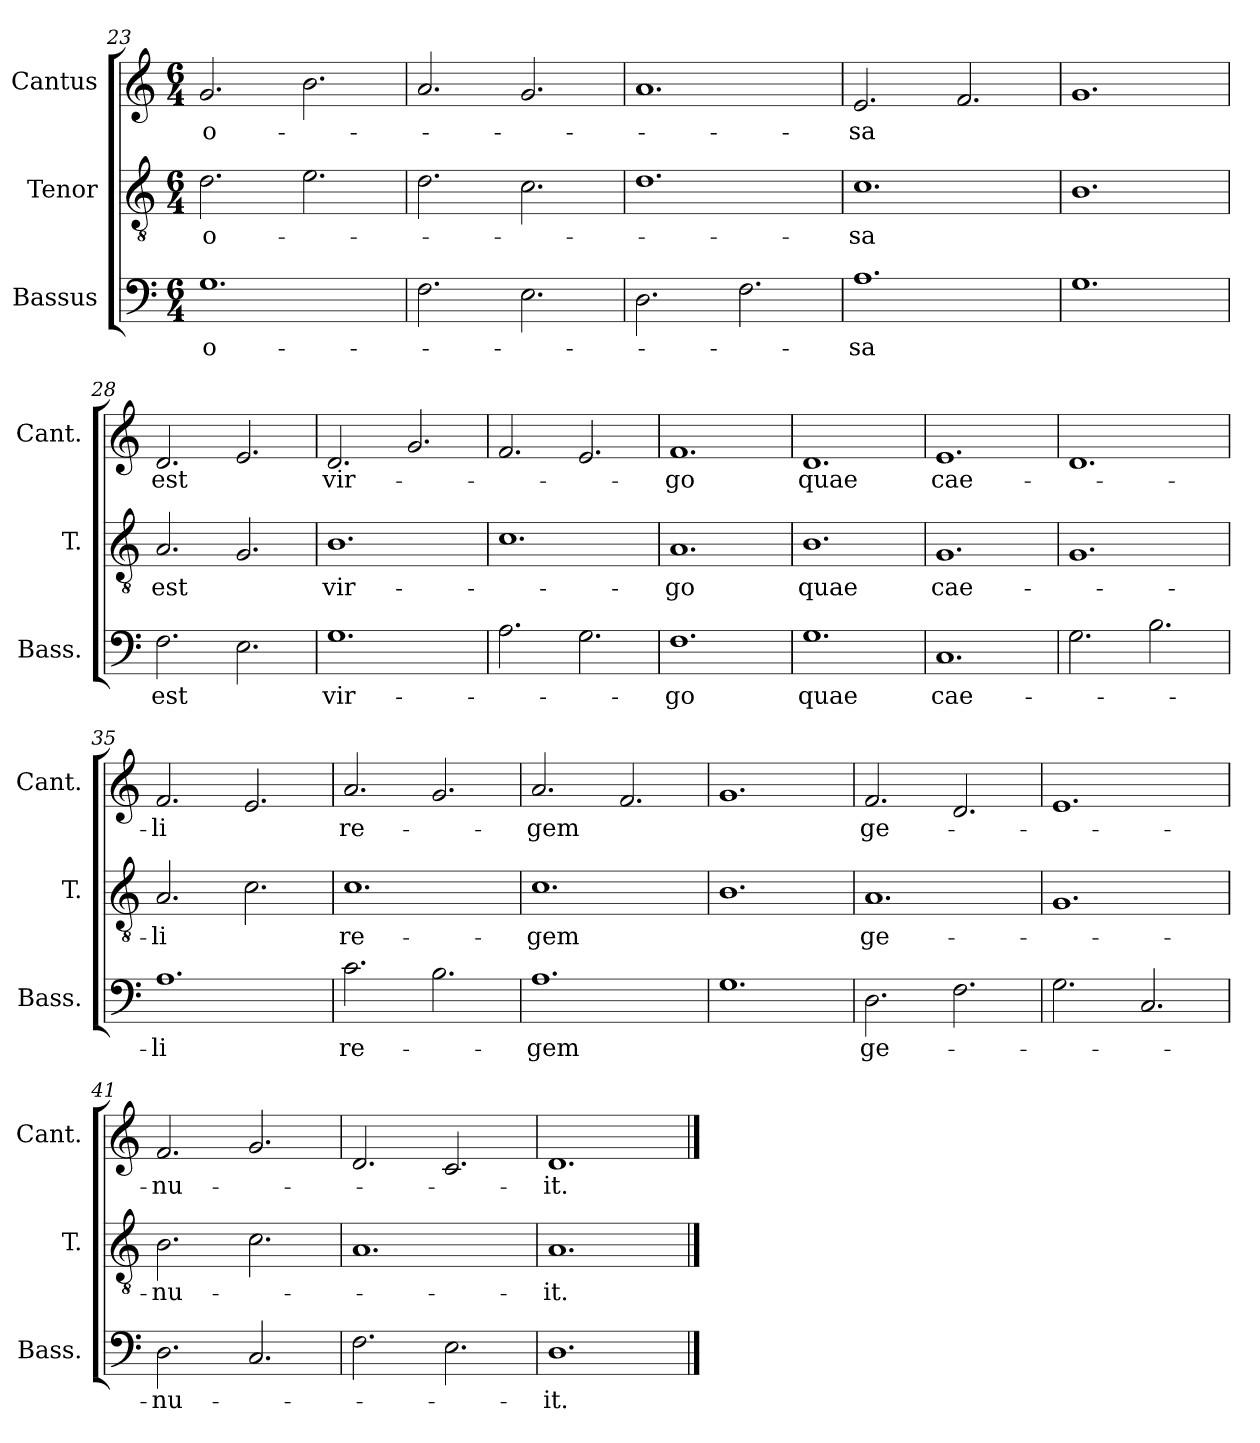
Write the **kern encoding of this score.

**kern	**text	**kern	**text	**kern	**text
*part3	*part3	*part2	*part2	*part1	*part1
*staff3	*staff3	*staff2	*staff2	*staff1	*staff1
*I"Bassus	*	*I"Tenor	*	*I"Cantus	*
*I'Bass.	*	*I'T.	*	*I'Cant.	*
*clefF4	*	*clefGv2	*	*clefG2	*
*	*	*ITrd7c12	*	*	*
*k[]	*	*k[]	*	*k[]	*
*C:	*	*C:	*	*C:	*
*M6/4	*	*M6/4	*	*M6/4	*
=23	=23	=23	=23	=23	=23
!	!LO:LY:b:color=#000000	!	!	!	!
!	!	!	!LO:LY:b:color=#000000	!	!
!	!	!	!	!	!LO:LY:b:color=#000000
1.Gi	-o-	2.Di\	-o-	2.gi/	-o-
.	.	2.Ei\	.	2.bi\	.
=24	=24	=24	=24	=24	=24
2.Fi\	.	2.Di\	.	2.ai/	.
2.Ei\	.	2.Ci\	.	2.gi/	.
!!LO:PB:g=z
=25	=25	=25	=25	=25	=25
2.Di\	.	1.Di	.	1.ai	.
2.Fi\	.	.	.	.	.
=26	=26	=26	=26	=26	=26
!	!LO:LY:b:color=#000000	!	!	!	!
!	!	!	!LO:LY:b:color=#000000	!	!
!	!	!	!	!	!LO:LY:b:color=#000000
1.Ai	-sa	1.Ci	-sa	2.ei/	-sa
.	.	.	.	2.fi/	.
=27	=27	=27	=27	=27	=27
1.Gi	.	1.BBi	.	1.gi	.
=28	=28	=28	=28	=28	=28
!	!LO:LY:b:color=#000000	!	!	!	!
!	!	!	!LO:LY:b:color=#000000	!	!
!	!	!	!	!	!LO:LY:b:color=#000000
2.Fi\	est	2.AAi/	est	2.di/	est
2.Ei\	.	2.GGi/	.	2.ei/	.
!!LO:LB:g=z
=29	=29	=29	=29	=29	=29
!	!LO:LY:b:color=#000000	!	!	!	!
!	!	!	!LO:LY:b:color=#000000	!	!
!	!	!	!	!	!LO:LY:b:color=#000000
1.Gi	vir-	1.BBi	vir-	2.di/	vir-
.	.	.	.	2.gi/	.
=30	=30	=30	=30	=30	=30
2.Ai\	.	1.Ci	.	2.fi/	.
2.Gi\	.	.	.	2.ei/	.
=31	=31	=31	=31	=31	=31
!	!LO:LY:b:color=#000000	!	!	!	!
!	!	!	!LO:LY:b:color=#000000	!	!
!	!	!	!	!	!LO:LY:b:color=#000000
1.Fi	-go	1.AAi	-go	1.fi	-go
=32	=32	=32	=32	=32	=32
!	!LO:LY:b:color=#000000	!	!	!	!
!	!	!	!LO:LY:b:color=#000000	!	!
!	!	!	!	!	!LO:LY:b:color=#000000
1.Gi	quae	1.BBi	quae	1.di	quae
=33	=33	=33	=33	=33	=33
!	!LO:LY:b:color=#000000	!	!	!	!
!	!	!	!LO:LY:b:color=#000000	!	!
!	!	!	!	!	!LO:LY:b:color=#000000
1.Ci	cae-	1.GGi	cae-	1.ei	cae-
=34	=34	=34	=34	=34	=34
2.Gi\	.	1.GGi	.	1.di	.
2.Bi\	.	.	.	.	.
!!LO:LB:g=z
=35	=35	=35	=35	=35	=35
!	!LO:LY:b:color=#000000	!	!	!	!
!	!	!	!LO:LY:b:color=#000000	!	!
!	!	!	!	!	!LO:LY:b:color=#000000
1.Ai	-li	2.AAi/	-li	2.fi/	-li
.	.	2.Ci\	.	2.ei/	.
=36	=36	=36	=36	=36	=36
!	!LO:LY:b:color=#000000	!	!	!	!
!	!	!	!LO:LY:b:color=#000000	!	!
!	!	!	!	!	!LO:LY:b:color=#000000
2.ci\	re-	1.Ci	re-	2.ai/	re-
2.Bi\	.	.	.	2.gi/	.
=37	=37	=37	=37	=37	=37
!	!LO:LY:b:color=#000000	!	!	!	!
!	!	!	!LO:LY:b:color=#000000	!	!
!	!	!	!	!	!LO:LY:b:color=#000000
1.Ai	-gem	1.Ci	-gem	2.ai/	-gem
.	.	.	.	2.fi/	.
=38	=38	=38	=38	=38	=38
1.Gi	.	1.BBi	.	1.gi	.
!!LO:LB:g=z
=39	=39	=39	=39	=39	=39
!	!LO:LY:b:color=#000000	!	!	!	!
!	!	!	!LO:LY:b:color=#000000	!	!
!	!	!	!	!	!LO:LY:b:color=#000000
2.Di\	ge-	1.AAi	ge-	2.fi/	ge-
2.Fi\	.	.	.	2.di/	.
=40	=40	=40	=40	=40	=40
2.Gi\	.	1.GGi	.	1.ei	.
2.Ci/	.	.	.	.	.
=41	=41	=41	=41	=41	=41
!	!LO:LY:b:color=#000000	!	!	!	!
!	!	!	!LO:LY:b:color=#000000	!	!
!	!	!	!	!	!LO:LY:b:color=#000000
2.Di\	-nu-	2.BBi\	-nu-	2.fi/	-nu-
2.Ci/	.	2.Ci\	.	2.gi/	.
=42	=42	=42	=42	=42	=42
2.Fi\	.	1.AAi	.	2.di/	.
2.Ei\	.	.	.	2.ci/	.
=43	=43	=43	=43	=43	=43
!	!LO:LY:b:color=#000000	!	!	!	!
!	!	!	!LO:LY:b:color=#000000	!	!
!	!	!	!	!	!LO:LY:b:color=#000000
1.Di	-it.	1.AAi	-it.	1.di	-it.
==	==	==	==	==	==
*-	*-	*-	*-	*-	*-
